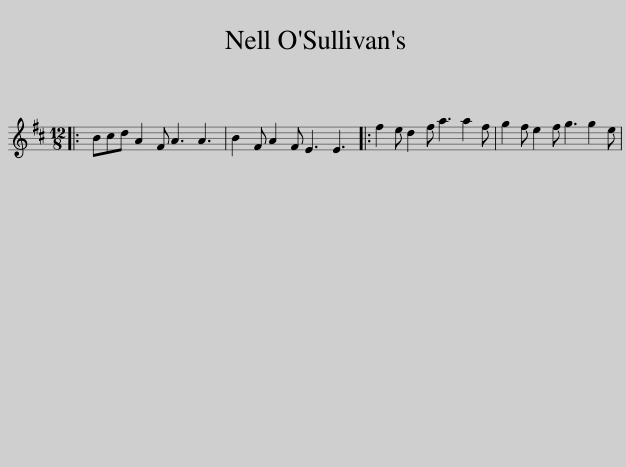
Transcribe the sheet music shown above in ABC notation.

X:1
L:1/8
M:12/8
I:linebreak $
K:D
V:1 treble
V:1
|: Bcd A2 F A3 A3 | B2 F A2 F E3 E3 |: f2 e d2 f a3 a2 f | g2 f e2 f g3 g2 e | %4
